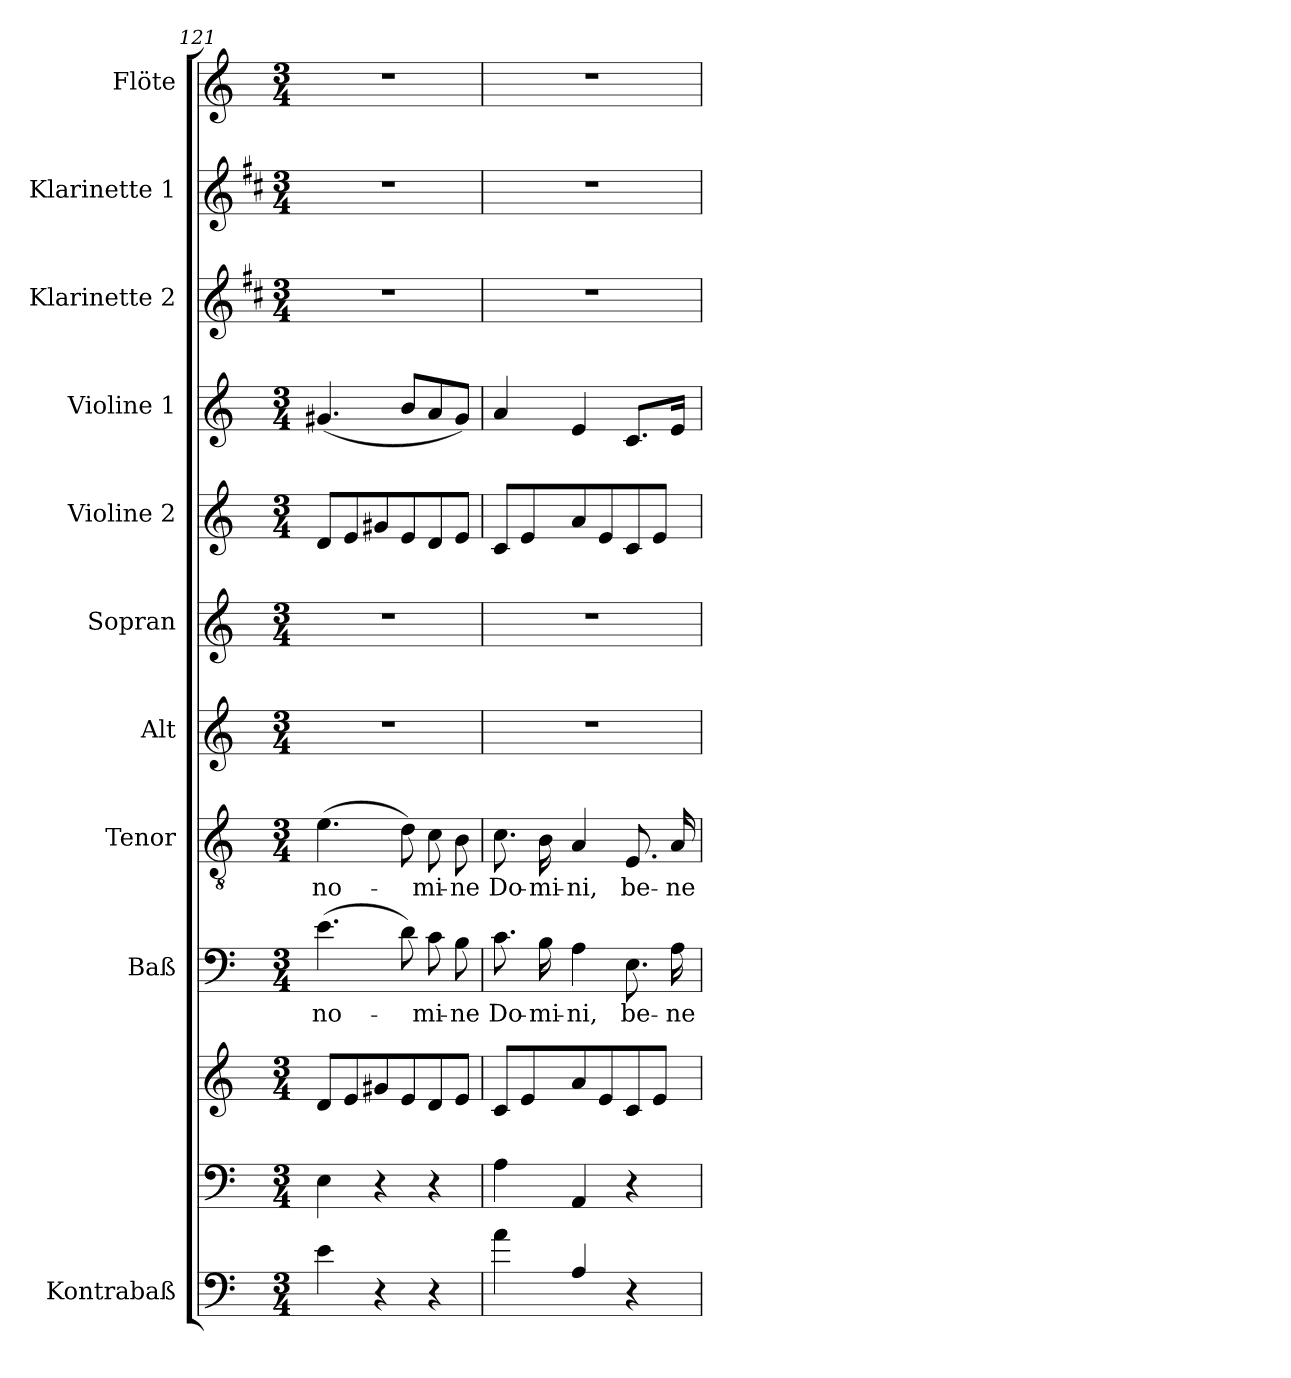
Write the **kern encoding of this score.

**kern	**kern	**kern	**kern	**text	**kern	**text	**kern	**kern	**kern	**kern	**kern	**kern	**kern
*part11	*part10	*part10	*part9	*part9	*part8	*part8	*part7	*part6	*part5	*part4	*part3	*part2	*part1
*staff12	*staff11	*staff10	*staff9	*staff9	*staff8	*staff8	*staff7	*staff6	*staff5	*staff4	*staff3	*staff2	*staff1
*I"Kontrabaß	*	*	*I"Baß	*	*I"Tenor	*	*I"Alt	*I"Sopran	*I"Violine 2	*I"Violine 1	*I"Klarinette 2	*I"Klarinette 1	*I"Flöte
*	*	*	*	*	*	*	*	*	*I'Vln	*I'Vln	*	*	*I'Fl
*clefF4	*clefF4	*clefG2	*clefF4	*	*clefGv2	*	*clefG2	*clefG2	*clefG2	*clefG2	*clefG2	*clefG2	*clefG2
*ITrd7c12	*	*	*	*	*	*	*	*	*	*	*ITrd1c2	*ITrd1c2	*
*k[]	*k[]	*k[]	*k[]	*	*k[]	*	*k[]	*k[]	*k[]	*k[]	*k[]	*k[]	*k[]
*C:	*C:	*C:	*C:	*	*C:	*	*C:	*C:	*C:	*C:	*C:	*C:	*C:
*M3/4	*M3/4	*M3/4	*M3/4	*	*M3/4	*	*M3/4	*M3/4	*M3/4	*M3/4	*M3/4	*M3/4	*M3/4
=121	=121	=121	=121	=121	=121	=121	=121	=121	=121	=121	=121	=121	=121
!	!	!	!	!LO:LY:b	!	!LO:LY:b	!	!	!	!	!	!	!
4E\	4E\	8d/L	(>4.e\	no-	(>4.e\	no-	2.r	2.r	8d/L	(<4.g#X/	2.r	2.r	2.r
.	.	8e/	.	.	.	.	.	.	8e/	.	.	.	.
4r	4r	8g#X/	.	.	.	.	.	.	8g#X/	.	.	.	.
.	.	8e/	8d\)	.	8d\)	.	.	.	8e/	8b/L	.	.	.
!	!	!	!	!LO:LY:b	!	!LO:LY:b	!	!	!	!	!	!	!
4r	4r	8d/	8c\	-mi-	8c\	-mi-	.	.	8d/	8a/	.	.	.
!	!	!	!	!LO:LY:b	!	!LO:LY:b	!	!	!	!	!	!	!
.	.	8e/J	8B\	-ne	8B\	-ne	.	.	8e/J	8g#/J)	.	.	.
=122	=122	=122	=122	=122	=122	=122	=122	=122	=122	=122	=122	=122	=122
!	!	!	!	!LO:LY:b	!	!LO:LY:b	!	!	!	!	!	!	!
4A\	4A\	8c/L	8.c\	Do-	8.c\	Do-	2.r	2.r	8c/L	4a/	2.r	2.r	2.r
.	.	8e/	.	.	.	.	.	.	8e/	.	.	.	.
!	!	!	!	!LO:LY:b	!	!LO:LY:b	!	!	!	!	!	!	!
.	.	.	16B\	-mi-	16B\	-mi-	.	.	.	.	.	.	.
!	!	!	!	!LO:LY:b	!	!LO:LY:b	!	!	!	!	!	!	!
4AA/	4AA/	8a/	4A\	-ni,	4A/	-ni,	.	.	8a/	4e/	.	.	.
.	.	8e/	.	.	.	.	.	.	8e/	.	.	.	.
!	!	!	!	!LO:LY:b	!	!LO:LY:b	!	!	!	!	!	!	!
4r	4r	8c/	8.E\	be-	8.E/	be-	.	.	8c/	8.c/L	.	.	.
.	.	8e/J	.	.	.	.	.	.	8e/J	.	.	.	.
!	!	!	!	!LO:LY:b	!	!LO:LY:b	!	!	!	!	!	!	!
.	.	.	16A\	-ne-	16A/	-ne-	.	.	.	16e/Jk	.	.	.
=	=	=	=	=	=	=	=	=	=	=	=	=	=
*-	*-	*-	*-	*-	*-	*-	*-	*-	*-	*-	*-	*-	*-
